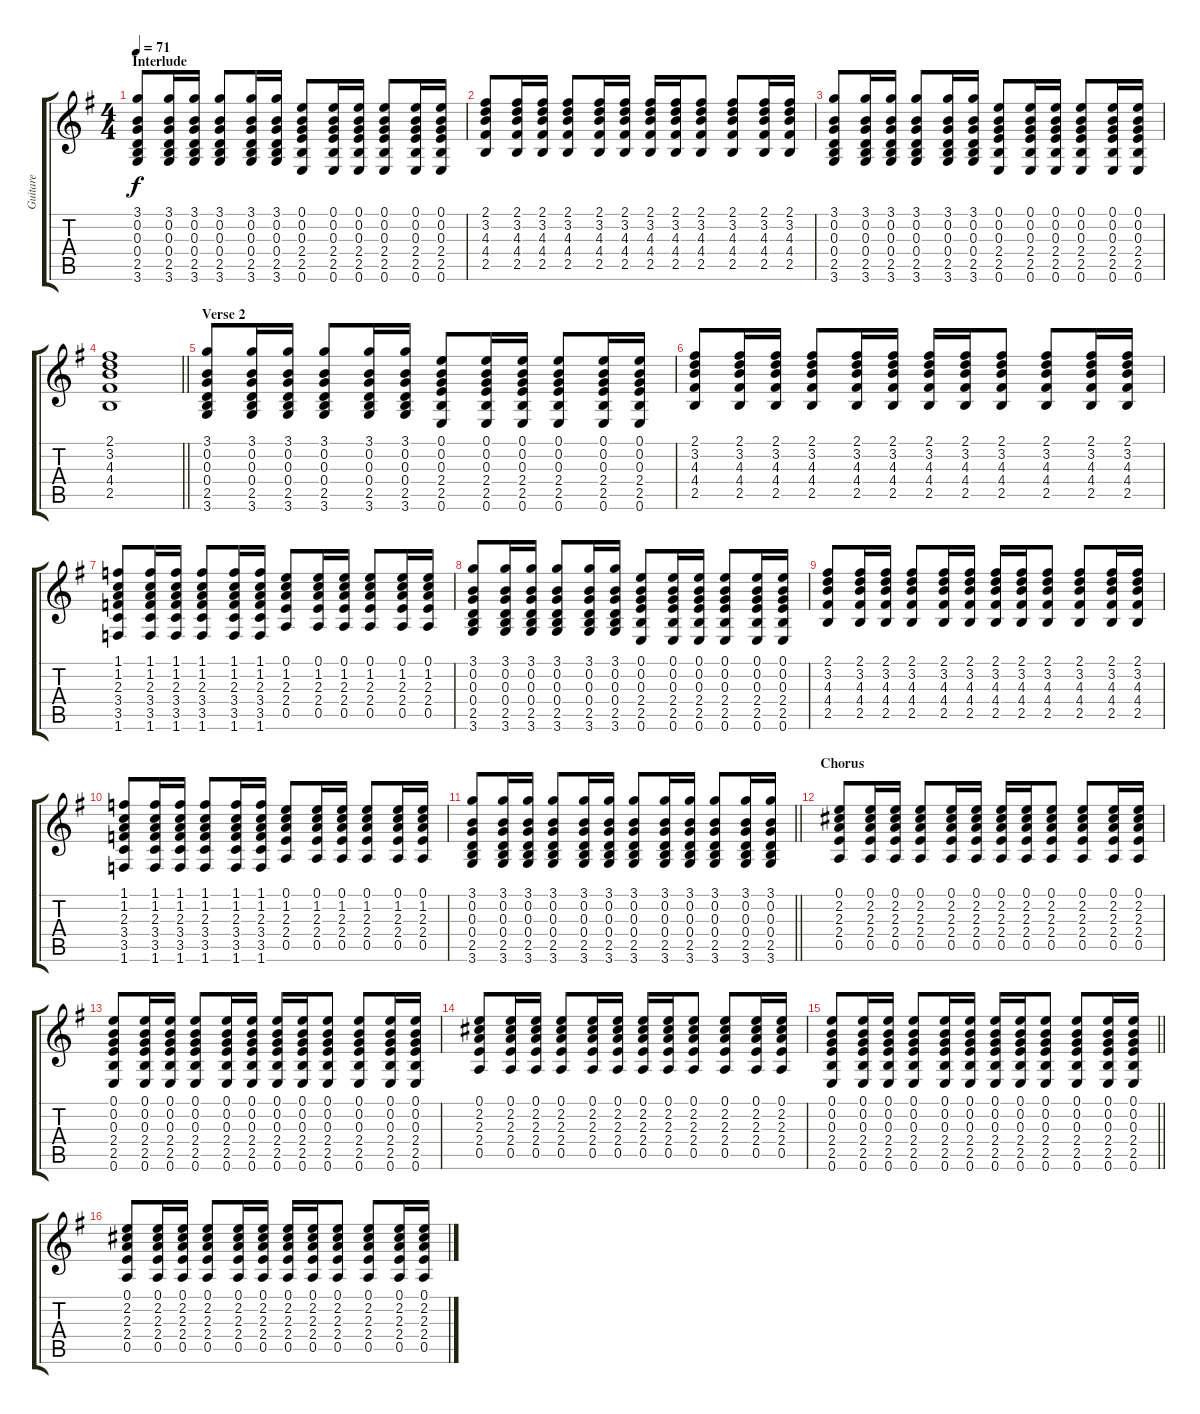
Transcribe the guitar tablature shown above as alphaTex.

\track ("Guitare" "Guitare") {instrument electricguitarjazz}
\staff {score tabs}
\tuning (E4 B3 G3 D3 A2 E2) {hide}
\ts (4 4)
\section ("" "Interlude")
\tempo 71
\clef g2
\ks eminor
(3.1 0.2 0.3 0.4 2.5 3.6).8{dy f} (3.1 0.2 0.3 0.4 2.5 3.6).16 (3.1 0.2 0.3 0.4 2.5 3.6).16 (3.1 0.2 0.3 0.4 2.5 3.6).8 (3.1 0.2 0.3 0.4 2.5 3.6).16 (3.1 0.2 0.3 0.4 2.5 3.6).16 (0.1 0.2 0.3 2.4 2.5 0.6).8 (0.1 0.2 0.3 2.4 2.5 0.6).16 (0.1 0.2 0.3 2.4 2.5 0.6).16 (0.1 0.2 0.3 2.4 2.5 0.6).8 (0.1 0.2 0.3 2.4 2.5 0.6).16 (0.1 0.2 0.3 2.4 2.5 0.6).16 |
(2.1 3.2 4.3 4.4 2.5).8 (2.1 3.2 4.3 4.4 2.5).16 (2.1 3.2 4.3 4.4 2.5).16 (2.1 3.2 4.3 4.4 2.5).8 (2.1 3.2 4.3 4.4 2.5).16 (2.1 3.2 4.3 4.4 2.5).16 (2.1 3.2 4.3 4.4 2.5).16 (2.1 3.2 4.3 4.4 2.5).16 (2.1 3.2 4.3 4.4 2.5).8 (2.1 3.2 4.3 4.4 2.5).8 (2.1 3.2 4.3 4.4 2.5).16 (2.1 3.2 4.3 4.4 2.5).16 |
(3.1 0.2 0.3 0.4 2.5 3.6).8 (3.1 0.2 0.3 0.4 2.5 3.6).16 (3.1 0.2 0.3 0.4 2.5 3.6).16 (3.1 0.2 0.3 0.4 2.5 3.6).8 (3.1 0.2 0.3 0.4 2.5 3.6).16 (3.1 0.2 0.3 0.4 2.5 3.6).16 (0.1 0.2 0.3 2.4 2.5 0.6).8 (0.1 0.2 0.3 2.4 2.5 0.6).16 (0.1 0.2 0.3 2.4 2.5 0.6).16 (0.1 0.2 0.3 2.4 2.5 0.6).8 (0.1 0.2 0.3 2.4 2.5 0.6).16 (0.1 0.2 0.3 2.4 2.5 0.6).16 |
\barLineRight lightlight
(2.1 3.2 4.3 4.4 2.5).1 |
\section ("" "Verse 2")
(3.1 0.2 0.3 0.4 2.5 3.6).8 (3.1 0.2 0.3 0.4 2.5 3.6).16 (3.1 0.2 0.3 0.4 2.5 3.6).16 (3.1 0.2 0.3 0.4 2.5 3.6).8 (3.1 0.2 0.3 0.4 2.5 3.6).16 (3.1 0.2 0.3 0.4 2.5 3.6).16 (0.1 0.2 0.3 2.4 2.5 0.6).8 (0.1 0.2 0.3 2.4 2.5 0.6).16 (0.1 0.2 0.3 2.4 2.5 0.6).16 (0.1 0.2 0.3 2.4 2.5 0.6).8 (0.1 0.2 0.3 2.4 2.5 0.6).16 (0.1 0.2 0.3 2.4 2.5 0.6).16 |
(2.1 3.2 4.3 4.4 2.5).8 (2.1 3.2 4.3 4.4 2.5).16 (2.1 3.2 4.3 4.4 2.5).16 (2.1 3.2 4.3 4.4 2.5).8 (2.1 3.2 4.3 4.4 2.5).16 (2.1 3.2 4.3 4.4 2.5).16 (2.1 3.2 4.3 4.4 2.5).16 (2.1 3.2 4.3 4.4 2.5).16 (2.1 3.2 4.3 4.4 2.5).8 (2.1 3.2 4.3 4.4 2.5).8 (2.1 3.2 4.3 4.4 2.5).16 (2.1 3.2 4.3 4.4 2.5).16 |
(1.1 1.2 2.3 3.4 3.5 1.6).8 (1.1 1.2 2.3 3.4 3.5 1.6).16 (1.1 1.2 2.3 3.4 3.5 1.6).16 (1.1 1.2 2.3 3.4 3.5 1.6).8 (1.1 1.2 2.3 3.4 3.5 1.6).16 (1.1 1.2 2.3 3.4 3.5 1.6).16 (0.1 1.2 2.3 2.4 0.5).8 (0.1 1.2 2.3 2.4 0.5).16 (0.1 1.2 2.3 2.4 0.5).16 (0.1 1.2 2.3 2.4 0.5).8 (0.1 1.2 2.3 2.4 0.5).16 (0.1 1.2 2.3 2.4 0.5).16 |
(3.1 0.2 0.3 0.4 2.5 3.6).8 (3.1 0.2 0.3 0.4 2.5 3.6).16 (3.1 0.2 0.3 0.4 2.5 3.6).16 (3.1 0.2 0.3 0.4 2.5 3.6).8 (3.1 0.2 0.3 0.4 2.5 3.6).16 (3.1 0.2 0.3 0.4 2.5 3.6).16 (0.1 0.2 0.3 2.4 2.5 0.6).8 (0.1 0.2 0.3 2.4 2.5 0.6).16 (0.1 0.2 0.3 2.4 2.5 0.6).16 (0.1 0.2 0.3 2.4 2.5 0.6).8 (0.1 0.2 0.3 2.4 2.5 0.6).16 (0.1 0.2 0.3 2.4 2.5 0.6).16 |
(2.1 3.2 4.3 4.4 2.5).8 (2.1 3.2 4.3 4.4 2.5).16 (2.1 3.2 4.3 4.4 2.5).16 (2.1 3.2 4.3 4.4 2.5).8 (2.1 3.2 4.3 4.4 2.5).16 (2.1 3.2 4.3 4.4 2.5).16 (2.1 3.2 4.3 4.4 2.5).16 (2.1 3.2 4.3 4.4 2.5).16 (2.1 3.2 4.3 4.4 2.5).8 (2.1 3.2 4.3 4.4 2.5).8 (2.1 3.2 4.3 4.4 2.5).16 (2.1 3.2 4.3 4.4 2.5).16 |
(1.1 1.2 2.3 3.4 3.5 1.6).8 (1.1 1.2 2.3 3.4 3.5 1.6).16 (1.1 1.2 2.3 3.4 3.5 1.6).16 (1.1 1.2 2.3 3.4 3.5 1.6).8 (1.1 1.2 2.3 3.4 3.5 1.6).16 (1.1 1.2 2.3 3.4 3.5 1.6).16 (0.1 1.2 2.3 2.4 0.5).8 (0.1 1.2 2.3 2.4 0.5).16 (0.1 1.2 2.3 2.4 0.5).16 (0.1 1.2 2.3 2.4 0.5).8 (0.1 1.2 2.3 2.4 0.5).16 (0.1 1.2 2.3 2.4 0.5).16 |
\barLineRight lightlight
(3.1 0.2 0.3 0.4 2.5 3.6).8 (3.1 0.2 0.3 0.4 2.5 3.6).16 (3.1 0.2 0.3 0.4 2.5 3.6).16 (3.1 0.2 0.3 0.4 2.5 3.6).8 (3.1 0.2 0.3 0.4 2.5 3.6).16 (3.1 0.2 0.3 0.4 2.5 3.6).16 (3.1 0.2 0.3 0.4 2.5 3.6).8 (3.1 0.2 0.3 0.4 2.5 3.6).16 (3.1 0.2 0.3 0.4 2.5 3.6).16 (3.1 0.2 0.3 0.4 2.5 3.6).8 (3.1 0.2 0.3 0.4 2.5 3.6).16 (3.1 0.2 0.3 0.4 2.5 3.6).16 |
\section ("" "Chorus")
(0.1 2.2 2.3 2.4 0.5).8 (0.1 2.2 2.3 2.4 0.5).16 (0.1 2.2 2.3 2.4 0.5).16 (0.1 2.2 2.3 2.4 0.5).8 (0.1 2.2 2.3 2.4 0.5).16 (0.1 2.2 2.3 2.4 0.5).16 (0.1 2.2 2.3 2.4 0.5).16 (0.1 2.2 2.3 2.4 0.5).16 (0.1 2.2 2.3 2.4 0.5).8 (0.1 2.2 2.3 2.4 0.5).8 (0.1 2.2 2.3 2.4 0.5).16 (0.1 2.2 2.3 2.4 0.5).16 |
(0.1 0.2 0.3 2.4 2.5 0.6).8 (0.1 0.2 0.3 2.4 2.5 0.6).16 (0.1 0.2 0.3 2.4 2.5 0.6).16 (0.1 0.2 0.3 2.4 2.5 0.6).8 (0.1 0.2 0.3 2.4 2.5 0.6).16 (0.1 0.2 0.3 2.4 2.5 0.6).16 (0.1 0.2 0.3 2.4 2.5 0.6).16 (0.1 0.2 0.3 2.4 2.5 0.6).16 (0.1 0.2 0.3 2.4 2.5 0.6).8 (0.1 0.2 0.3 2.4 2.5 0.6).8 (0.1 0.2 0.3 2.4 2.5 0.6).16 (0.1 0.2 0.3 2.4 2.5 0.6).16 |
(0.1 2.2 2.3 2.4 0.5).8 (0.1 2.2 2.3 2.4 0.5).16 (0.1 2.2 2.3 2.4 0.5).16 (0.1 2.2 2.3 2.4 0.5).8 (0.1 2.2 2.3 2.4 0.5).16 (0.1 2.2 2.3 2.4 0.5).16 (0.1 2.2 2.3 2.4 0.5).16 (0.1 2.2 2.3 2.4 0.5).16 (0.1 2.2 2.3 2.4 0.5).8 (0.1 2.2 2.3 2.4 0.5).8 (0.1 2.2 2.3 2.4 0.5).16 (0.1 2.2 2.3 2.4 0.5).16 |
\barLineRight lightlight
(0.1 0.2 0.3 2.4 2.5 0.6).8 (0.1 0.2 0.3 2.4 2.5 0.6).16 (0.1 0.2 0.3 2.4 2.5 0.6).16 (0.1 0.2 0.3 2.4 2.5 0.6).8 (0.1 0.2 0.3 2.4 2.5 0.6).16 (0.1 0.2 0.3 2.4 2.5 0.6).16 (0.1 0.2 0.3 2.4 2.5 0.6).16 (0.1 0.2 0.3 2.4 2.5 0.6).16 (0.1 0.2 0.3 2.4 2.5 0.6).8 (0.1 0.2 0.3 2.4 2.5 0.6).8 (0.1 0.2 0.3 2.4 2.5 0.6).16 (0.1 0.2 0.3 2.4 2.5 0.6).16 |
(0.1 2.2 2.3 2.4 0.5).8 (0.1 2.2 2.3 2.4 0.5).16 (0.1 2.2 2.3 2.4 0.5).16 (0.1 2.2 2.3 2.4 0.5).8 (0.1 2.2 2.3 2.4 0.5).16 (0.1 2.2 2.3 2.4 0.5).16 (0.1 2.2 2.3 2.4 0.5).16 (0.1 2.2 2.3 2.4 0.5).16 (0.1 2.2 2.3 2.4 0.5).8 (0.1 2.2 2.3 2.4 0.5).8 (0.1 2.2 2.3 2.4 0.5).16 (0.1 2.2 2.3 2.4 0.5).16
